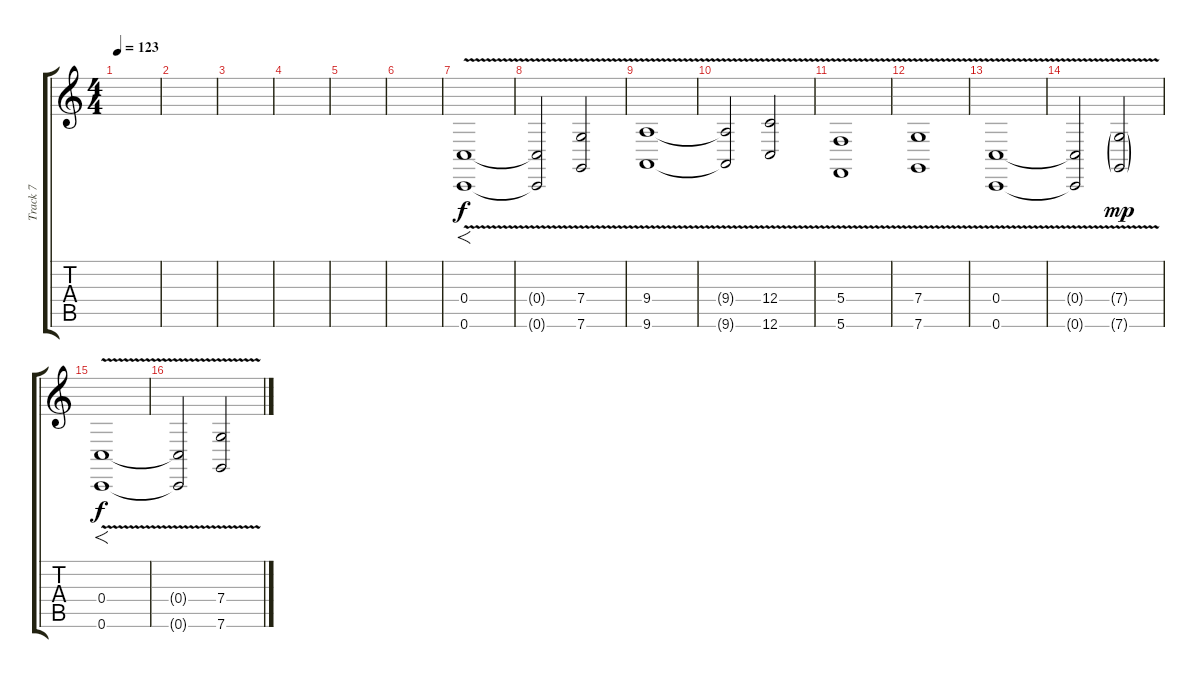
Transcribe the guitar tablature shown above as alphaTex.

\track ("Track 7" "Track 7") {instrument stringensemble2}
\staff {score tabs}
\tuning (E4 C4 G3 C3 G2 C2) {hide}
\ts (4 4)
\tempo 123
\clef g2
\ks c
|
|
|
|
|
|
(0.4{v} 0.6).1{f} |
(0.4{t} 0.6{t}).2 (7.4{v} 7.6{v}).2 |
(9.4{v} 9.6).1 |
(9.4{t} 9.6{t}).2 (12.4{v} 12.6{v}).2 |
(5.4{v} 5.6{v}).1 |
(7.4{v} 7.6{v}).1 |
(0.4{v} 0.6{v}).1 |
(0.4{t} 0.6{t}).2 (7.4{v g} 7.6{v g}).2{dy mp} |
(0.4{v} 0.6).1{f dy f} |
(0.4{t} 0.6{t}).2 (7.4{v} 7.6{v}).2
